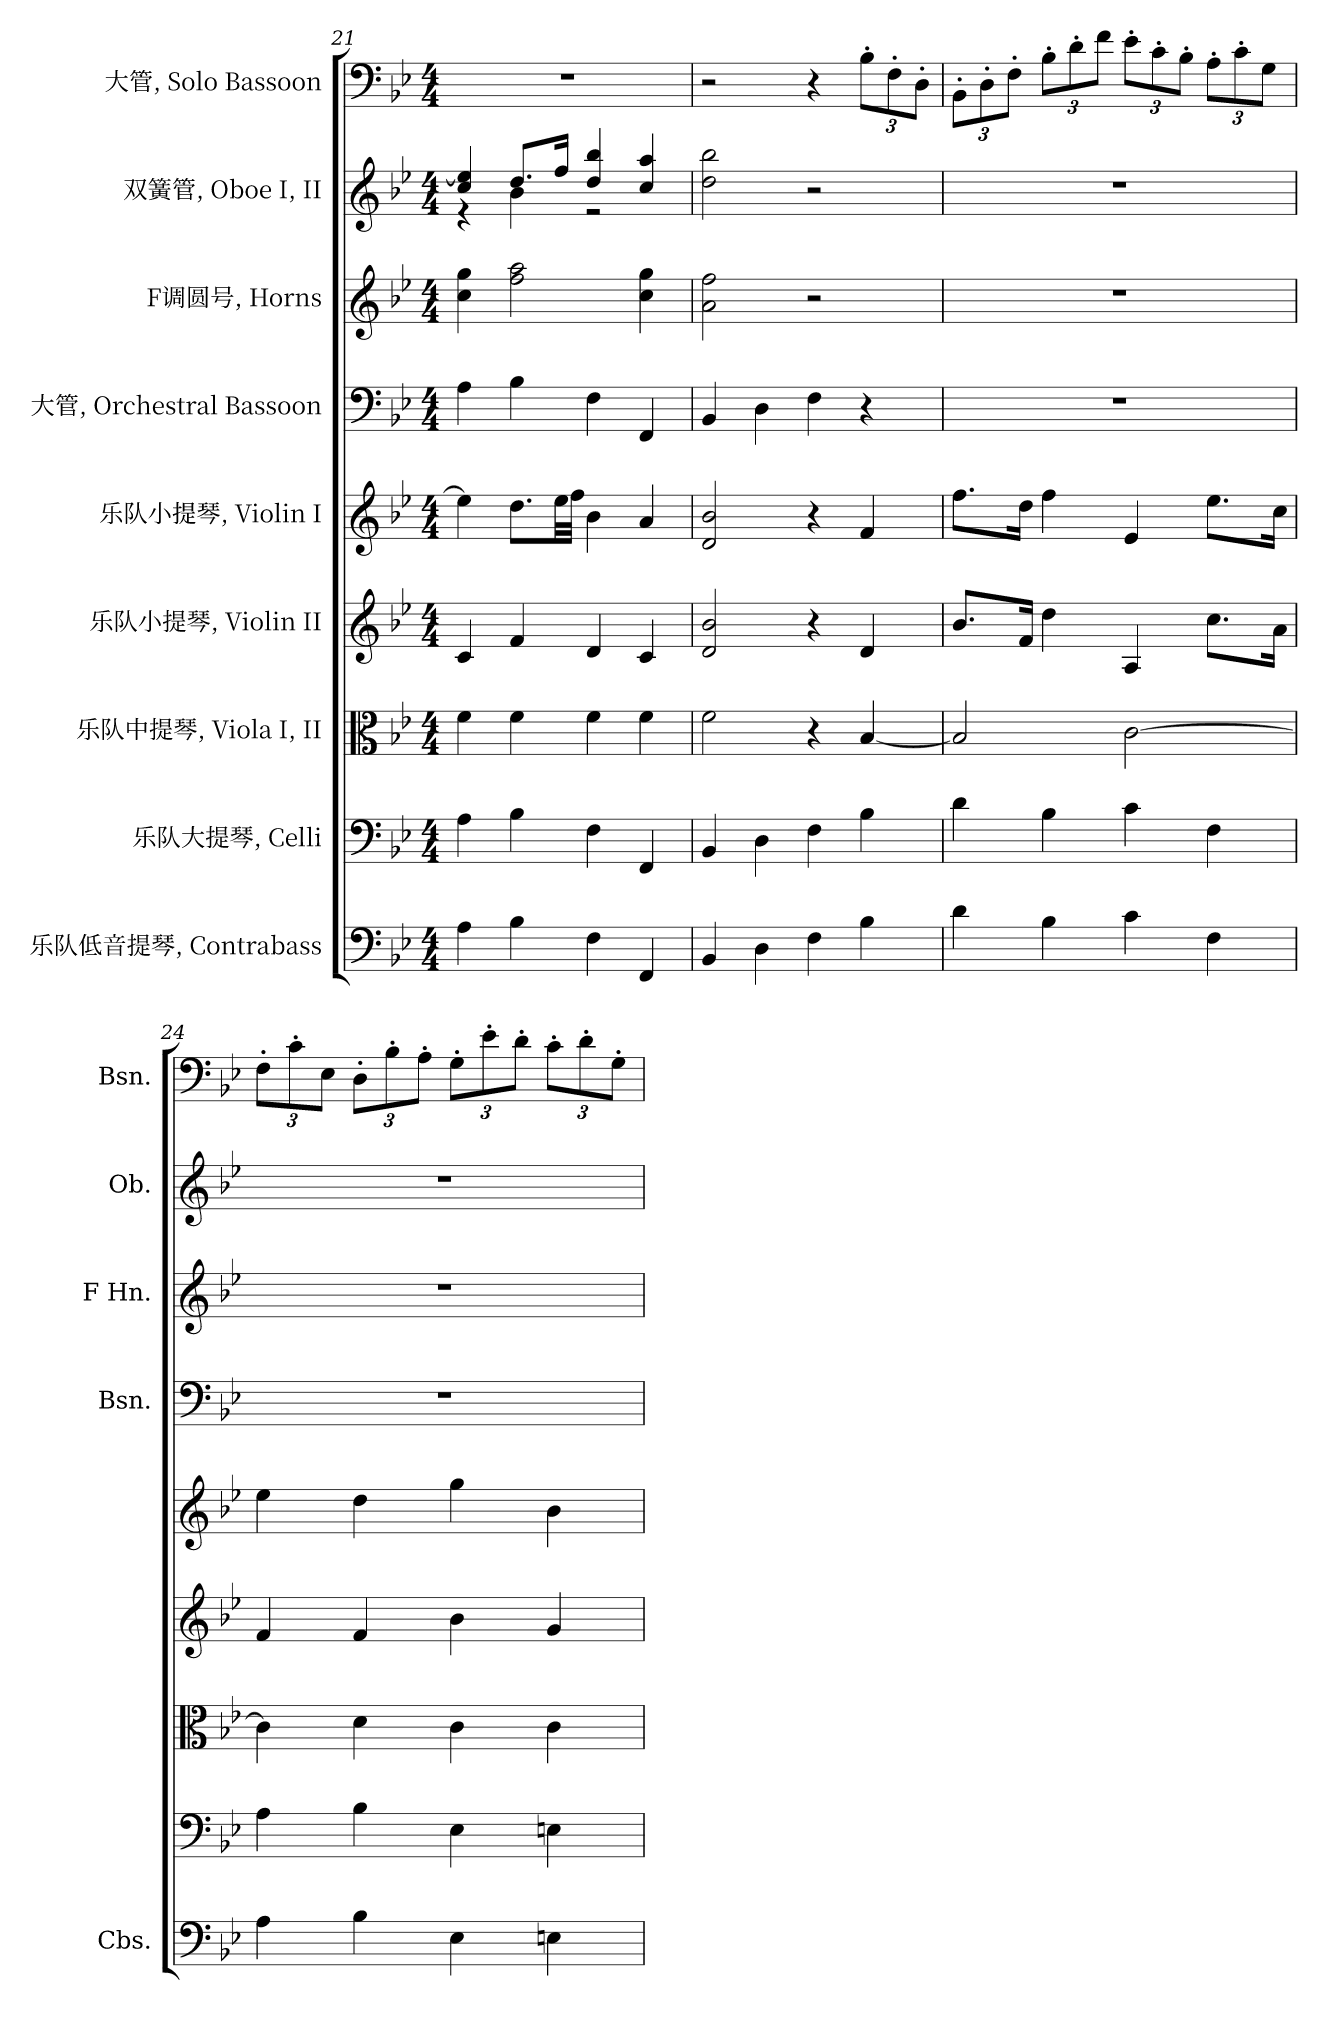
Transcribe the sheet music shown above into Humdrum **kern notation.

**kern	**kern	**kern	**kern	**kern	**kern	**kern	**kern	**kern
*part9	*part8	*part7	*part6	*part5	*part4	*part3	*part2	*part1
*staff9	*staff8	*staff7	*staff6	*staff5	*staff4	*staff3	*staff2	*staff1
*I"乐队低音提琴, Contrabass	*I"乐队大提琴, Celli	*I"乐队中提琴, Viola I, II	*I"乐队小提琴, Violin II	*I"乐队小提琴, Violin I	*I"大管, Orchestral Bassoon	*I"F调圆号, Horns	*I"双簧管, Oboe I, II	*I"大管, Solo Bassoon
*I'Cbs.	*	*	*	*	*I'Bsn.	*I'F Hn.	*I'Ob.	*I'Bsn.
*clefF4	*clefF4	*clefC3	*clefG2	*clefG2	*clefF4	*clefG2	*clefG2	*clefF4
*ITrd7c12	*	*	*	*	*	*ITrd4c7	*	*
*k[b-e-]	*k[b-e-]	*k[b-e-]	*k[b-e-]	*k[b-e-]	*k[b-e-]	*k[b-e-a-]	*k[b-e-]	*k[b-e-]
*M4/4	*M4/4	*M4/4	*M4/4	*M4/4	*M4/4	*M4/4	*M4/4	*M4/4
=21	=21	=21	=21	=21	=21	=21	=21	=21
*	*	*	*	*	*	*	*^	*
4AA\	4A\	4f\	4c/	4ee-\]	4A\	4f\ 4cc\	4cc/ 4ee-/]	4r	1r
4BB-\	4B-\	4f\	4f/	8.dd\L	4B-\	2b-\ 2dd\	8.dd/L	4b-\	.
.	.	.	.	32ee-\LL	.	.	16ff/Jk	.	.
.	.	.	.	32ff\JJJ	.	.	.	.	.
4FF\	4F\	4f\	4d/	4b-\	4F\	.	4dd/ 4bb-/	2r	.
4FFF/	4FF/	4f\	4c/	4a/	4FF/	4f\ 4cc\	4cc/ 4aa/	.	.
*	*	*	*	*	*	*	*v	*v	*
=22	=22	=22	=22	=22	=22	=22	=22	=22
4BBB-/	4BB-/	2f\	2d/ 2b-/	2d/ 2b-/	4BB-/	2d\ 2b-\	2dd\ 2bb-\	2r
4DD\	4D\	.	.	.	4D\	.	.	.
4FF\	4F\	4r	4r	4r	4F\	2r	2r	4r
*	*	*	*	*	*	*	*	*Xbrackettup
4BB-\	4B-\	[4B-/	4d/	4f/	4r	.	.	12B-'\L
.	.	.	.	.	.	.	.	12F'\
.	.	.	.	.	.	.	.	12D'\J
=23	=23	=23	=23	=23	=23	=23	=23	=23
4D\	4d\	2B-/]	8.b-/L	8.ff\L	1r	1r	1r	12BB-'\L
.	.	.	.	.	.	.	.	12D'\
.	.	.	.	.	.	.	.	12F'\J
.	.	.	16f/Jk	16dd\Jk	.	.	.	.
4BB-\	4B-\	.	4dd\	4ff\	.	.	.	12B-'\L
.	.	.	.	.	.	.	.	12d'\
.	.	.	.	.	.	.	.	12f\J
4C\	4c\	[2c\	4A/	4e-/	.	.	.	12e-'\L
.	.	.	.	.	.	.	.	12c'\
.	.	.	.	.	.	.	.	12B-'\J
4FF\	4F\	.	8.cc\L	8.ee-\L	.	.	.	12A'\L
.	.	.	.	.	.	.	.	12c'\
.	.	.	.	.	.	.	.	12G\J
.	.	.	16a\Jk	16cc\Jk	.	.	.	.
!!LO:PB:g=z
=24	=24	=24	=24	=24	=24	=24	=24	=24
4AA\	4A\	4c\]	4f/	4ee-\	1r	1r	1r	12F'\L
.	.	.	.	.	.	.	.	12c'\
.	.	.	.	.	.	.	.	12E-\J
4BB-\	4B-\	4d\	4f/	4dd\	.	.	.	12D'\L
.	.	.	.	.	.	.	.	12B-'\
.	.	.	.	.	.	.	.	12A'\J
4EE-\	4E-\	4c\	4b-\	4gg\	.	.	.	12G'\L
.	.	.	.	.	.	.	.	12e-'\
.	.	.	.	.	.	.	.	12d'\J
4EEn\	4En\	4c\	4g/	4b-\	.	.	.	12c'\L
.	.	.	.	.	.	.	.	12d'\
.	.	.	.	.	.	.	.	12G'\J
=	=	=	=	=	=	=	=	=
*-	*-	*-	*-	*-	*-	*-	*-	*-
